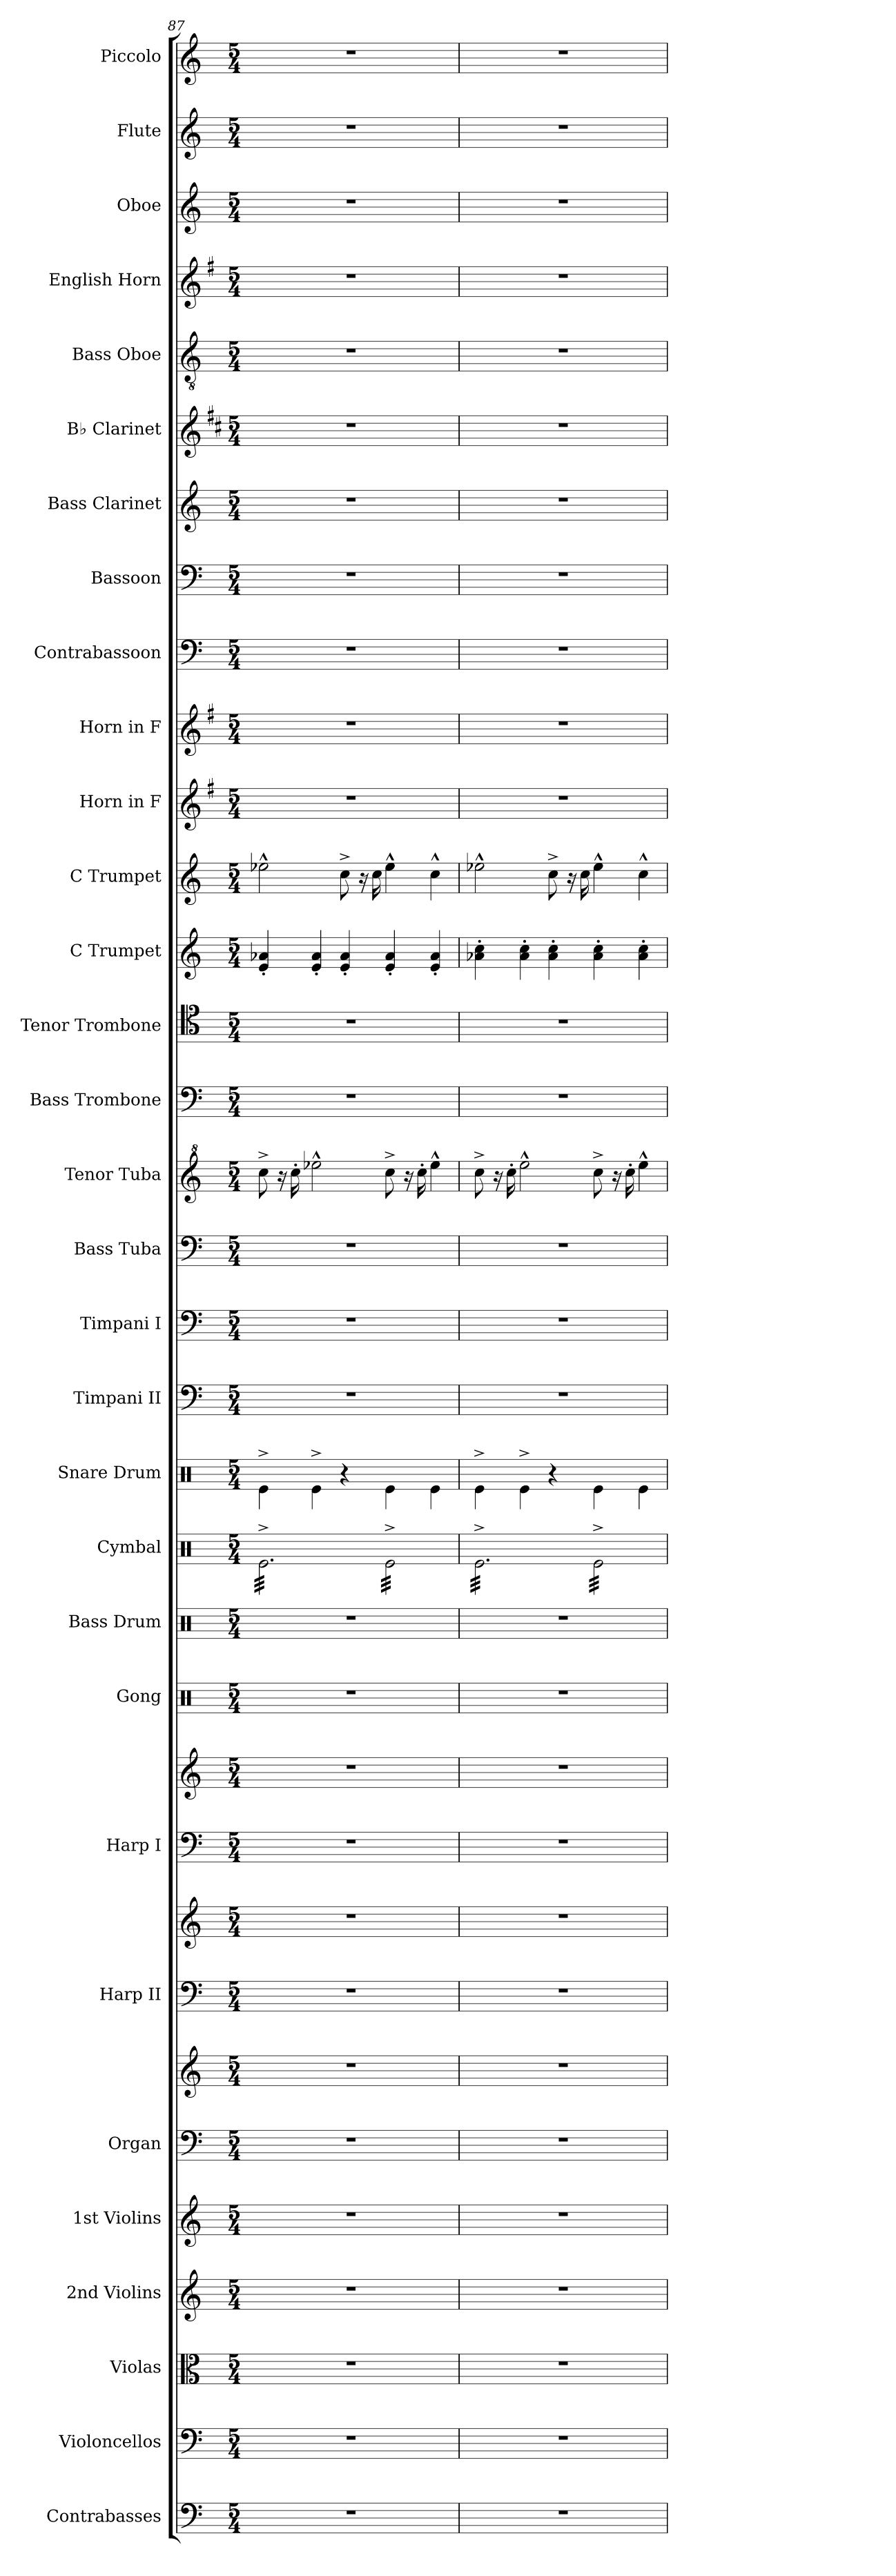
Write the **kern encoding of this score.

**kern	**kern	**kern	**kern	**kern	**kern	**kern	**kern	**kern	**kern	**kern	**kern	**kern	**kern	**kern	**kern	**kern	**kern	**kern	**kern	**kern	**kern	**kern	**kern	**kern	**kern	**kern	**kern	**kern	**kern	**kern	**kern	**kern	**kern
*part31	*part30	*part29	*part28	*part27	*part26	*part26	*part25	*part25	*part24	*part24	*part23	*part22	*part21	*part20	*part19	*part18	*part17	*part16	*part15	*part14	*part13	*part12	*part11	*part10	*part9	*part8	*part7	*part6	*part5	*part4	*part3	*part2	*part1
*staff34	*staff33	*staff32	*staff31	*staff30	*staff29	*staff28	*staff27	*staff26	*staff25	*staff24	*staff23	*staff22	*staff21	*staff20	*staff19	*staff18	*staff17	*staff16	*staff15	*staff14	*staff13	*staff12	*staff11	*staff10	*staff9	*staff8	*staff7	*staff6	*staff5	*staff4	*staff3	*staff2	*staff1
*I"Contrabasses	*I"Violoncellos	*I"Violas	*I"2nd Violins	*I"1st Violins	*I"Organ	*	*I"Harp II	*	*I"Harp I	*	*I"Gong	*I"Bass Drum	*I"Cymbal	*I"Snare Drum	*I"Timpani II	*I"Timpani I	*I"Bass Tuba	*I"Tenor Tuba	*I"Bass Trombone	*I"Tenor Trombone	*I"C Trumpet	*I"C Trumpet	*I"Horn in F	*I"Horn in F	*I"Contrabassoon	*I"Bassoon	*I"Bass Clarinet	*I"B♭ Clarinet	*I"Bass Oboe	*I"English Horn	*I"Oboe	*I"Flute	*I"Piccolo
*I'Cbs.	*I'Vcs.	*I'Vlas.	*I'Vlns.	*I'Vlns.	*I'Org.	*	*I'Hrp.	*	*I'Hrp.	*	*	*I'B. Dr.	*I'Cym.	*I'Sn. Dr.	*I'Timp.	*I'Timp.	*I'Tba.	*	*I'B. Tbn.	*I'T. Tbn.	*I'C Tpt.	*I'C Tpt.	*	*	*I'Cbsn.	*I'Bsn.	*I'B. Cl.	*I'B♭ Cl.	*	*I'E. Hn.	*I'Ob.	*I'Fl.	*I'Picc.
*clefF4	*clefF4	*clefC3	*clefG2	*clefG2	*clefF4	*clefG2	*clefF4	*clefG2	*clefF4	*clefG2	*clefX	*clefX	*clefX	*clefX	*clefF4	*clefF4	*clefF4	*clefG^2	*clefF4	*clefC4	*clefG2	*clefG2	*clefG2	*clefG2	*clefF4	*clefF4	*clefG2	*clefG2	*clefGv2	*clefG2	*clefG2	*clefG2	*clefG2
*ITrd7c12	*	*	*	*	*	*	*	*	*	*	*	*	*	*	*	*	*	*ITrd15c26	*	*	*	*	*ITrd4c7	*ITrd4c7	*ITrd7c12	*	*ITrd8c14	*ITrd1c2	*	*ITrd4c7	*	*	*ITrd-7c-12
*k[]	*k[]	*k[]	*k[]	*k[]	*k[]	*k[]	*k[]	*k[]	*k[]	*k[]	*k[]	*k[]	*k[]	*k[]	*k[]	*k[]	*k[]	*k[]	*k[]	*k[]	*k[]	*k[]	*k[]	*k[]	*k[]	*k[]	*k[]	*k[]	*k[]	*k[]	*k[]	*k[]	*k[]
*M5/4	*M5/4	*M5/4	*M5/4	*M5/4	*M5/4	*M5/4	*M5/4	*M5/4	*M5/4	*M5/4	*M5/4	*M5/4	*M5/4	*M5/4	*M5/4	*M5/4	*M5/4	*M5/4	*M5/4	*M5/4	*M5/4	*M5/4	*M5/4	*M5/4	*M5/4	*M5/4	*M5/4	*M5/4	*M5/4	*M5/4	*M5/4	*M5/4	*M5/4
=87	=87	=87	=87	=87	=87	=87	=87	=87	=87	=87	=87	=87	=87	=87	=87	=87	=87	=87	=87	=87	=87	=87	=87	=87	=87	=87	=87	=87	=87	=87	=87	=87	=87
*	*	*	*	*	*	*	*	*	*	*	*	*	*tremolo	*	*	*	*	*	*	*	*	*	*	*	*	*	*	*	*	*	*	*	*
4%5r	4%5r	4%5r	4%5r	4%5r	4%5r	4%5r	4%5r	4%5r	4%5r	4%5r	4%5r	4%5r	32Re^\LLL	4Re^\	4%5r	4%5r	4%5r	8c^\	4%5r	4%5r	4e/' 4a-X/'	2ee-X^^\	4%5r	4%5r	4%5r	4%5r	4%5r	4%5r	4%5r	4%5r	4%5r	4%5r	4%5r
.	.	.	.	.	.	.	.	.	.	.	.	.	32Re^\	.	.	.	.	.	.	.	.	.	.	.	.	.	.	.	.	.	.	.	.
.	.	.	.	.	.	.	.	.	.	.	.	.	32Re^\	.	.	.	.	.	.	.	.	.	.	.	.	.	.	.	.	.	.	.	.
.	.	.	.	.	.	.	.	.	.	.	.	.	32Re^\	.	.	.	.	.	.	.	.	.	.	.	.	.	.	.	.	.	.	.	.
.	.	.	.	.	.	.	.	.	.	.	.	.	32Re^\	.	.	.	.	16r	.	.	.	.	.	.	.	.	.	.	.	.	.	.	.
.	.	.	.	.	.	.	.	.	.	.	.	.	32Re^\	.	.	.	.	.	.	.	.	.	.	.	.	.	.	.	.	.	.	.	.
.	.	.	.	.	.	.	.	.	.	.	.	.	32Re^\	.	.	.	.	16c'\	.	.	.	.	.	.	.	.	.	.	.	.	.	.	.
.	.	.	.	.	.	.	.	.	.	.	.	.	32Re^\	.	.	.	.	.	.	.	.	.	.	.	.	.	.	.	.	.	.	.	.
.	.	.	.	.	.	.	.	.	.	.	.	.	32Re^\	4Re^\	.	.	.	2e-X^^\	.	.	4e/' 4a-/'	.	.	.	.	.	.	.	.	.	.	.	.
.	.	.	.	.	.	.	.	.	.	.	.	.	32Re^\	.	.	.	.	.	.	.	.	.	.	.	.	.	.	.	.	.	.	.	.
.	.	.	.	.	.	.	.	.	.	.	.	.	32Re^\	.	.	.	.	.	.	.	.	.	.	.	.	.	.	.	.	.	.	.	.
.	.	.	.	.	.	.	.	.	.	.	.	.	32Re^\	.	.	.	.	.	.	.	.	.	.	.	.	.	.	.	.	.	.	.	.
.	.	.	.	.	.	.	.	.	.	.	.	.	32Re^\	.	.	.	.	.	.	.	.	.	.	.	.	.	.	.	.	.	.	.	.
.	.	.	.	.	.	.	.	.	.	.	.	.	32Re^\	.	.	.	.	.	.	.	.	.	.	.	.	.	.	.	.	.	.	.	.
.	.	.	.	.	.	.	.	.	.	.	.	.	32Re^\	.	.	.	.	.	.	.	.	.	.	.	.	.	.	.	.	.	.	.	.
.	.	.	.	.	.	.	.	.	.	.	.	.	32Re^\	.	.	.	.	.	.	.	.	.	.	.	.	.	.	.	.	.	.	.	.
.	.	.	.	.	.	.	.	.	.	.	.	.	32Re^\	4r	.	.	.	.	.	.	4e/' 4a-/'	8cc^\	.	.	.	.	.	.	.	.	.	.	.
.	.	.	.	.	.	.	.	.	.	.	.	.	32Re^\	.	.	.	.	.	.	.	.	.	.	.	.	.	.	.	.	.	.	.	.
.	.	.	.	.	.	.	.	.	.	.	.	.	32Re^\	.	.	.	.	.	.	.	.	.	.	.	.	.	.	.	.	.	.	.	.
.	.	.	.	.	.	.	.	.	.	.	.	.	32Re^\	.	.	.	.	.	.	.	.	.	.	.	.	.	.	.	.	.	.	.	.
.	.	.	.	.	.	.	.	.	.	.	.	.	32Re^\	.	.	.	.	.	.	.	.	16r	.	.	.	.	.	.	.	.	.	.	.
.	.	.	.	.	.	.	.	.	.	.	.	.	32Re^\	.	.	.	.	.	.	.	.	.	.	.	.	.	.	.	.	.	.	.	.
.	.	.	.	.	.	.	.	.	.	.	.	.	32Re^\	.	.	.	.	.	.	.	.	16cc\	.	.	.	.	.	.	.	.	.	.	.
.	.	.	.	.	.	.	.	.	.	.	.	.	32Re^\JJJ	.	.	.	.	.	.	.	.	.	.	.	.	.	.	.	.	.	.	.	.
.	.	.	.	.	.	.	.	.	.	.	.	.	32Re^\LLL	4Re\	.	.	.	8c^\	.	.	4e/' 4a-/'	4ee-^^\	.	.	.	.	.	.	.	.	.	.	.
.	.	.	.	.	.	.	.	.	.	.	.	.	32Re^\	.	.	.	.	.	.	.	.	.	.	.	.	.	.	.	.	.	.	.	.
.	.	.	.	.	.	.	.	.	.	.	.	.	32Re^\	.	.	.	.	.	.	.	.	.	.	.	.	.	.	.	.	.	.	.	.
.	.	.	.	.	.	.	.	.	.	.	.	.	32Re^\	.	.	.	.	.	.	.	.	.	.	.	.	.	.	.	.	.	.	.	.
.	.	.	.	.	.	.	.	.	.	.	.	.	32Re^\	.	.	.	.	16r	.	.	.	.	.	.	.	.	.	.	.	.	.	.	.
.	.	.	.	.	.	.	.	.	.	.	.	.	32Re^\	.	.	.	.	.	.	.	.	.	.	.	.	.	.	.	.	.	.	.	.
.	.	.	.	.	.	.	.	.	.	.	.	.	32Re^\	.	.	.	.	16c'\	.	.	.	.	.	.	.	.	.	.	.	.	.	.	.
.	.	.	.	.	.	.	.	.	.	.	.	.	32Re^\	.	.	.	.	.	.	.	.	.	.	.	.	.	.	.	.	.	.	.	.
.	.	.	.	.	.	.	.	.	.	.	.	.	32Re^\	4Re\	.	.	.	4e-^^\	.	.	4e/' 4a-/'	4cc^^\	.	.	.	.	.	.	.	.	.	.	.
.	.	.	.	.	.	.	.	.	.	.	.	.	32Re^\	.	.	.	.	.	.	.	.	.	.	.	.	.	.	.	.	.	.	.	.
.	.	.	.	.	.	.	.	.	.	.	.	.	32Re^\	.	.	.	.	.	.	.	.	.	.	.	.	.	.	.	.	.	.	.	.
.	.	.	.	.	.	.	.	.	.	.	.	.	32Re^\	.	.	.	.	.	.	.	.	.	.	.	.	.	.	.	.	.	.	.	.
.	.	.	.	.	.	.	.	.	.	.	.	.	32Re^\	.	.	.	.	.	.	.	.	.	.	.	.	.	.	.	.	.	.	.	.
.	.	.	.	.	.	.	.	.	.	.	.	.	32Re^\	.	.	.	.	.	.	.	.	.	.	.	.	.	.	.	.	.	.	.	.
.	.	.	.	.	.	.	.	.	.	.	.	.	32Re^\	.	.	.	.	.	.	.	.	.	.	.	.	.	.	.	.	.	.	.	.
.	.	.	.	.	.	.	.	.	.	.	.	.	32Re^\JJJ	.	.	.	.	.	.	.	.	.	.	.	.	.	.	.	.	.	.	.	.
!!LO:PB:g=z
=88	=88	=88	=88	=88	=88	=88	=88	=88	=88	=88	=88	=88	=88	=88	=88	=88	=88	=88	=88	=88	=88	=88	=88	=88	=88	=88	=88	=88	=88	=88	=88	=88	=88
4%5r	4%5r	4%5r	4%5r	4%5r	4%5r	4%5r	4%5r	4%5r	4%5r	4%5r	4%5r	4%5r	32Re^\LLL	4Re^\	4%5r	4%5r	4%5r	8c^\	4%5r	4%5r	4a-X\' 4cc\'	2ee-X^^\	4%5r	4%5r	4%5r	4%5r	4%5r	4%5r	4%5r	4%5r	4%5r	4%5r	4%5r
.	.	.	.	.	.	.	.	.	.	.	.	.	32Re^\	.	.	.	.	.	.	.	.	.	.	.	.	.	.	.	.	.	.	.	.
.	.	.	.	.	.	.	.	.	.	.	.	.	32Re^\	.	.	.	.	.	.	.	.	.	.	.	.	.	.	.	.	.	.	.	.
.	.	.	.	.	.	.	.	.	.	.	.	.	32Re^\	.	.	.	.	.	.	.	.	.	.	.	.	.	.	.	.	.	.	.	.
.	.	.	.	.	.	.	.	.	.	.	.	.	32Re^\	.	.	.	.	16r	.	.	.	.	.	.	.	.	.	.	.	.	.	.	.
.	.	.	.	.	.	.	.	.	.	.	.	.	32Re^\	.	.	.	.	.	.	.	.	.	.	.	.	.	.	.	.	.	.	.	.
.	.	.	.	.	.	.	.	.	.	.	.	.	32Re^\	.	.	.	.	16c'\	.	.	.	.	.	.	.	.	.	.	.	.	.	.	.
.	.	.	.	.	.	.	.	.	.	.	.	.	32Re^\	.	.	.	.	.	.	.	.	.	.	.	.	.	.	.	.	.	.	.	.
.	.	.	.	.	.	.	.	.	.	.	.	.	32Re^\	4Re^\	.	.	.	2e^^\	.	.	4a-\' 4cc\'	.	.	.	.	.	.	.	.	.	.	.	.
.	.	.	.	.	.	.	.	.	.	.	.	.	32Re^\	.	.	.	.	.	.	.	.	.	.	.	.	.	.	.	.	.	.	.	.
.	.	.	.	.	.	.	.	.	.	.	.	.	32Re^\	.	.	.	.	.	.	.	.	.	.	.	.	.	.	.	.	.	.	.	.
.	.	.	.	.	.	.	.	.	.	.	.	.	32Re^\	.	.	.	.	.	.	.	.	.	.	.	.	.	.	.	.	.	.	.	.
.	.	.	.	.	.	.	.	.	.	.	.	.	32Re^\	.	.	.	.	.	.	.	.	.	.	.	.	.	.	.	.	.	.	.	.
.	.	.	.	.	.	.	.	.	.	.	.	.	32Re^\	.	.	.	.	.	.	.	.	.	.	.	.	.	.	.	.	.	.	.	.
.	.	.	.	.	.	.	.	.	.	.	.	.	32Re^\	.	.	.	.	.	.	.	.	.	.	.	.	.	.	.	.	.	.	.	.
.	.	.	.	.	.	.	.	.	.	.	.	.	32Re^\	.	.	.	.	.	.	.	.	.	.	.	.	.	.	.	.	.	.	.	.
.	.	.	.	.	.	.	.	.	.	.	.	.	32Re^\	4r	.	.	.	.	.	.	4a-\' 4cc\'	8cc^\	.	.	.	.	.	.	.	.	.	.	.
.	.	.	.	.	.	.	.	.	.	.	.	.	32Re^\	.	.	.	.	.	.	.	.	.	.	.	.	.	.	.	.	.	.	.	.
.	.	.	.	.	.	.	.	.	.	.	.	.	32Re^\	.	.	.	.	.	.	.	.	.	.	.	.	.	.	.	.	.	.	.	.
.	.	.	.	.	.	.	.	.	.	.	.	.	32Re^\	.	.	.	.	.	.	.	.	.	.	.	.	.	.	.	.	.	.	.	.
.	.	.	.	.	.	.	.	.	.	.	.	.	32Re^\	.	.	.	.	.	.	.	.	16r	.	.	.	.	.	.	.	.	.	.	.
.	.	.	.	.	.	.	.	.	.	.	.	.	32Re^\	.	.	.	.	.	.	.	.	.	.	.	.	.	.	.	.	.	.	.	.
.	.	.	.	.	.	.	.	.	.	.	.	.	32Re^\	.	.	.	.	.	.	.	.	16cc\	.	.	.	.	.	.	.	.	.	.	.
.	.	.	.	.	.	.	.	.	.	.	.	.	32Re^\JJJ	.	.	.	.	.	.	.	.	.	.	.	.	.	.	.	.	.	.	.	.
.	.	.	.	.	.	.	.	.	.	.	.	.	32Re^\LLL	4Re\	.	.	.	8c^\	.	.	4a-\' 4cc\'	4ee-^^\	.	.	.	.	.	.	.	.	.	.	.
.	.	.	.	.	.	.	.	.	.	.	.	.	32Re^\	.	.	.	.	.	.	.	.	.	.	.	.	.	.	.	.	.	.	.	.
.	.	.	.	.	.	.	.	.	.	.	.	.	32Re^\	.	.	.	.	.	.	.	.	.	.	.	.	.	.	.	.	.	.	.	.
.	.	.	.	.	.	.	.	.	.	.	.	.	32Re^\	.	.	.	.	.	.	.	.	.	.	.	.	.	.	.	.	.	.	.	.
.	.	.	.	.	.	.	.	.	.	.	.	.	32Re^\	.	.	.	.	16r	.	.	.	.	.	.	.	.	.	.	.	.	.	.	.
.	.	.	.	.	.	.	.	.	.	.	.	.	32Re^\	.	.	.	.	.	.	.	.	.	.	.	.	.	.	.	.	.	.	.	.
.	.	.	.	.	.	.	.	.	.	.	.	.	32Re^\	.	.	.	.	16c'\	.	.	.	.	.	.	.	.	.	.	.	.	.	.	.
.	.	.	.	.	.	.	.	.	.	.	.	.	32Re^\	.	.	.	.	.	.	.	.	.	.	.	.	.	.	.	.	.	.	.	.
.	.	.	.	.	.	.	.	.	.	.	.	.	32Re^\	4Re\	.	.	.	4e^^\	.	.	4a-\' 4cc\'	4cc^^\	.	.	.	.	.	.	.	.	.	.	.
.	.	.	.	.	.	.	.	.	.	.	.	.	32Re^\	.	.	.	.	.	.	.	.	.	.	.	.	.	.	.	.	.	.	.	.
.	.	.	.	.	.	.	.	.	.	.	.	.	32Re^\	.	.	.	.	.	.	.	.	.	.	.	.	.	.	.	.	.	.	.	.
.	.	.	.	.	.	.	.	.	.	.	.	.	32Re^\	.	.	.	.	.	.	.	.	.	.	.	.	.	.	.	.	.	.	.	.
.	.	.	.	.	.	.	.	.	.	.	.	.	32Re^\	.	.	.	.	.	.	.	.	.	.	.	.	.	.	.	.	.	.	.	.
.	.	.	.	.	.	.	.	.	.	.	.	.	32Re^\	.	.	.	.	.	.	.	.	.	.	.	.	.	.	.	.	.	.	.	.
.	.	.	.	.	.	.	.	.	.	.	.	.	32Re^\	.	.	.	.	.	.	.	.	.	.	.	.	.	.	.	.	.	.	.	.
.	.	.	.	.	.	.	.	.	.	.	.	.	32Re^\JJJ	.	.	.	.	.	.	.	.	.	.	.	.	.	.	.	.	.	.	.	.
*	*	*	*	*	*	*	*	*	*	*	*	*	*Xtremolo	*	*	*	*	*	*	*	*	*	*	*	*	*	*	*	*	*	*	*	*
=	=	=	=	=	=	=	=	=	=	=	=	=	=	=	=	=	=	=	=	=	=	=	=	=	=	=	=	=	=	=	=	=	=
*-	*-	*-	*-	*-	*-	*-	*-	*-	*-	*-	*-	*-	*-	*-	*-	*-	*-	*-	*-	*-	*-	*-	*-	*-	*-	*-	*-	*-	*-	*-	*-	*-	*-
